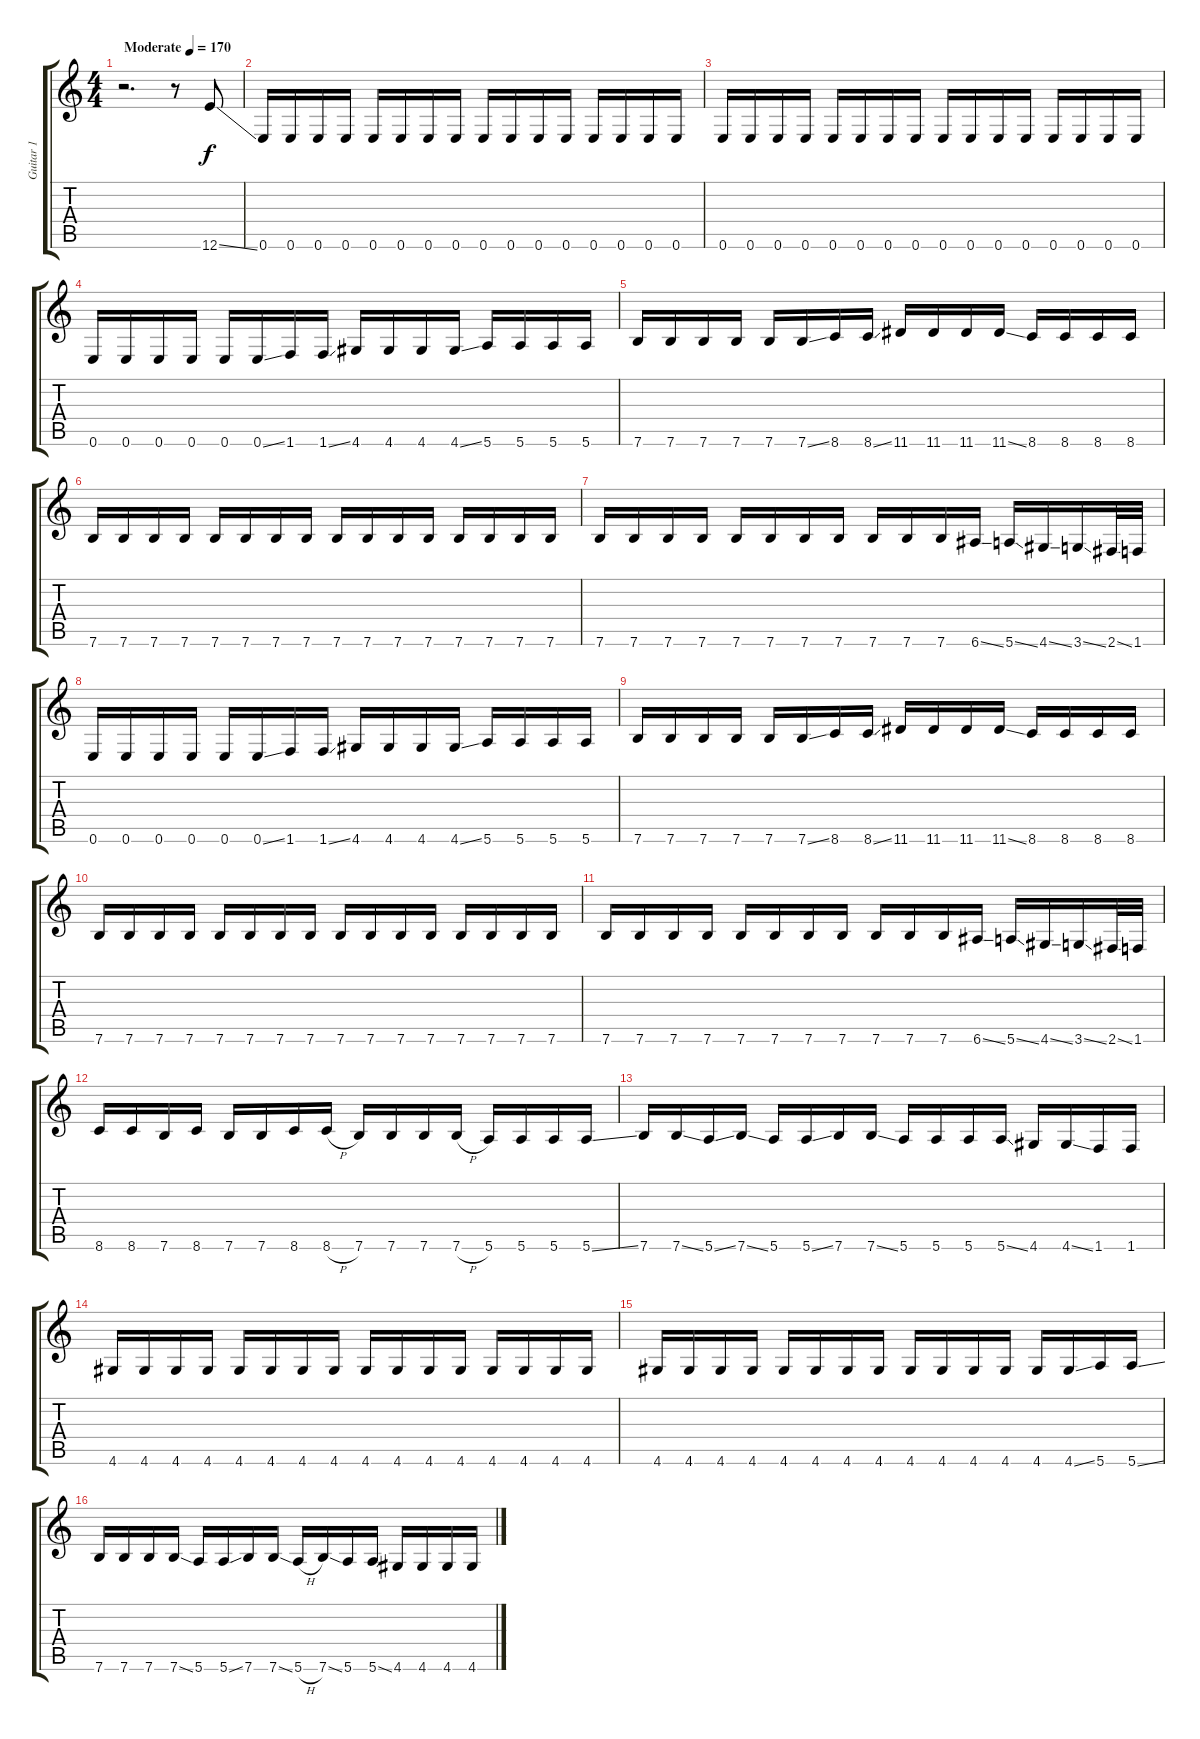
\track ("Guitar 1" "Guitar 1") {instrument acousticguitarnylon}
\staff {score tabs}
\tuning (E4 B3 G3 D3 A2 E2) {hide}
\ts (4 4)
\tempo (170 "Moderate")
\clef g2
\ks c
r.2{d dy f instrument acousticguitarnylon} r.8 12.6{ss}.8 |
0.6.16 0.6.16 0.6.16 0.6.16 0.6.16 0.6.16 0.6.16 0.6.16 0.6.16 0.6.16 0.6.16 0.6.16 0.6.16 0.6.16 0.6.16 0.6.16 |
0.6.16 0.6.16 0.6.16 0.6.16 0.6.16 0.6.16 0.6.16 0.6.16 0.6.16 0.6.16 0.6.16 0.6.16 0.6.16 0.6.16 0.6.16 0.6.16 |
0.6.16 0.6.16 0.6.16 0.6.16 0.6.16 0.6{ss}.16 1.6.16 1.6{ss}.16 4.6.16 4.6.16 4.6.16 4.6{ss}.16 5.6.16 5.6.16 5.6.16 5.6.16 |
7.6.16 7.6.16 7.6.16 7.6.16 7.6.16 7.6{ss}.16 8.6.16 8.6{ss}.16 11.6.16 11.6.16 11.6.16 11.6{ss}.16 8.6.16 8.6.16 8.6.16 8.6.16 |
7.6.16 7.6.16 7.6.16 7.6.16 7.6.16 7.6.16 7.6.16 7.6.16 7.6.16 7.6.16 7.6.16 7.6.16 7.6.16 7.6.16 7.6.16 7.6.16 |
7.6.16 7.6.16 7.6.16 7.6.16 7.6.16 7.6.16 7.6.16 7.6.16 7.6.16 7.6.16 7.6.16 6.6{ss}.16 5.6{ss}.16 4.6{ss}.16 3.6{ss}.16 2.6{ss}.32 1.6.32 |
0.6.16 0.6.16 0.6.16 0.6.16 0.6.16 0.6{ss}.16 1.6.16 1.6{ss}.16 4.6.16 4.6.16 4.6.16 4.6{ss}.16 5.6.16 5.6.16 5.6.16 5.6.16 |
7.6.16 7.6.16 7.6.16 7.6.16 7.6.16 7.6{ss}.16 8.6.16 8.6{ss}.16 11.6.16 11.6.16 11.6.16 11.6{ss}.16 8.6.16 8.6.16 8.6.16 8.6.16 |
7.6.16 7.6.16 7.6.16 7.6.16 7.6.16 7.6.16 7.6.16 7.6.16 7.6.16 7.6.16 7.6.16 7.6.16 7.6.16 7.6.16 7.6.16 7.6.16 |
7.6.16 7.6.16 7.6.16 7.6.16 7.6.16 7.6.16 7.6.16 7.6.16 7.6.16 7.6.16 7.6.16 6.6{ss}.16 5.6{ss}.16 4.6{ss}.16 3.6{ss}.16 2.6{ss}.32 1.6.32 |
8.6.16 8.6.16 7.6.16 8.6.16 7.6.16 7.6.16 8.6.16 8.6{h}.16 7.6.16 7.6.16 7.6.16 7.6{h}.16 5.6.16 5.6.16 5.6.16 5.6{ss}.16 |
7.6.16 7.6{ss}.16 5.6{ss}.16 7.6{ss}.16 5.6.16 5.6{ss}.16 7.6.16 7.6{ss}.16 5.6.16 5.6.16 5.6.16 5.6{ss}.16 4.6.16 4.6{ss}.16 1.6.16 1.6.16 |
4.6.16 4.6.16 4.6.16 4.6.16 4.6.16 4.6.16 4.6.16 4.6.16 4.6.16 4.6.16 4.6.16 4.6.16 4.6.16 4.6.16 4.6.16 4.6.16 |
4.6.16 4.6.16 4.6.16 4.6.16 4.6.16 4.6.16 4.6.16 4.6.16 4.6.16 4.6.16 4.6.16 4.6.16 4.6.16 4.6{ss}.16 5.6.16 5.6{ss}.16 |
7.6.16 7.6.16 7.6.16 7.6{ss}.16 5.6.16 5.6{ss}.16 7.6.16 7.6{ss}.16 5.6{h}.16 7.6{ss}.16 5.6.16 5.6{ss}.16 4.6.16 4.6.16 4.6.16 4.6{ss}.16
